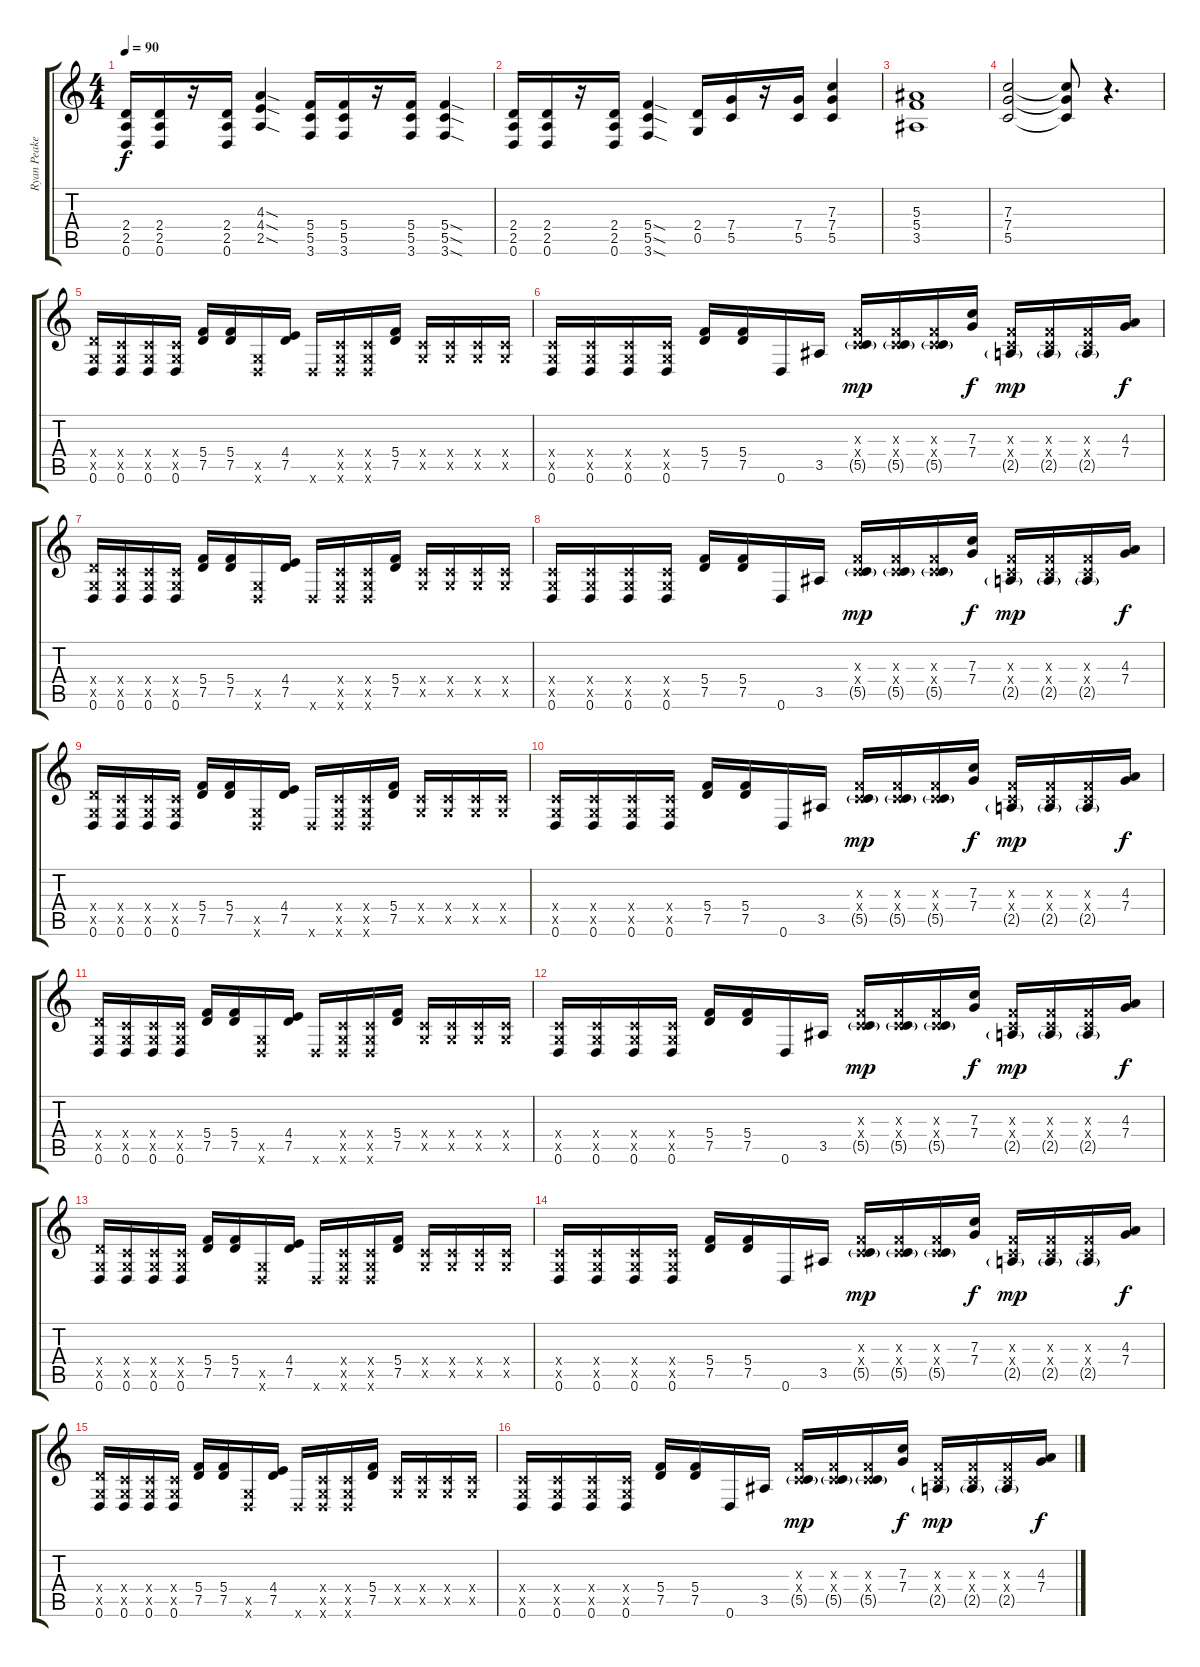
\track ("Ryan Peake (guitar)" "Ryan Peake") {instrument distortionguitar}
\staff {score tabs}
\tuning (D4 A3 F3 C3 G2 D2) {hide}
\ts (4 4)
\tempo 90
\clef g2
\ks c
(2.4 2.5 0.6).16{dy f} (2.4 2.5 0.6).16 r.16 (2.4 2.5 0.6).16 (4.3{sod} 4.4{sod} 2.5{sod}).4 (5.4 5.5 3.6).16 (5.4 5.5 3.6).16 r.16 (5.4 5.5 3.6).16 (5.4{sod} 5.5{sod} 3.6{sod}).4 |
(2.4 2.5 0.6).16 (2.4 2.5 0.6).16 r.16 (2.4 2.5 0.6).16 (5.4{sod} 5.5{sod} 3.6{sod}).4 (2.4 0.5).16 (7.4 5.5).16 r.16 (7.4 5.5).16 (7.3 7.4 5.5).4 |
(5.3 5.4 3.5).1 |
(7.3 7.4 5.5).2 (7.3{t} 7.4{t} 5.5{t}).8 r.4{d} |
(2.4{x} 0.5{x} 0.6).16 (0.4{x} 0.5{x} 0.6).16 (0.4{x} 0.5{x} 0.6).16 (0.4{x} 0.5{x} 0.6).16 (5.4 7.5).16 (5.4 7.5).16 (0.5{x} 0.6{x}).16 (4.4 7.5).16 0.6{x}.16 (0.4{x} 0.5{x} 0.6{x}).16 (0.4{x} 0.5{x} 0.6{x}).16 (5.4 7.5).16 (0.4{x} 0.5{x}).16 (0.4{x} 0.5{x}).16 (0.4{x} 0.5{x}).16 (0.4{x} 0.5{x}).16 |
(0.4{x} 0.5{x} 0.6).16 (0.4{x} 0.5{x} 0.6).16 (0.4{x} 0.5{x} 0.6).16 (0.4{x} 0.5{x} 0.6).16 (5.4 7.5).16 (5.4 7.5).16 0.6.16 3.5.16 (0.3{x} 0.4{x} 5.5{g}).16{dy mp} (0.3{x} 0.4{x} 5.5{g}).16 (0.3{x} 0.4{x} 5.5{g}).16 (7.3 7.4).16{dy f} (0.3{x} 0.4{x} 2.5{g}).16{dy mp} (0.3{x} 0.4{x} 2.5{g}).16 (0.3{x} 0.4{x} 2.5{g}).16 (4.3 7.4).16{dy f} |
(2.4{x} 0.5{x} 0.6).16 (0.4{x} 0.5{x} 0.6).16 (0.4{x} 0.5{x} 0.6).16 (0.4{x} 0.5{x} 0.6).16 (5.4 7.5).16 (5.4 7.5).16 (0.5{x} 0.6{x}).16 (4.4 7.5).16 0.6{x}.16 (0.4{x} 0.5{x} 0.6{x}).16 (0.4{x} 0.5{x} 0.6{x}).16 (5.4 7.5).16 (0.4{x} 0.5{x}).16 (0.4{x} 0.5{x}).16 (0.4{x} 0.5{x}).16 (0.4{x} 0.5{x}).16 |
(0.4{x} 0.5{x} 0.6).16 (0.4{x} 0.5{x} 0.6).16 (0.4{x} 0.5{x} 0.6).16 (0.4{x} 0.5{x} 0.6).16 (5.4 7.5).16 (5.4 7.5).16 0.6.16 3.5.16 (0.3{x} 0.4{x} 5.5{g}).16{dy mp} (0.3{x} 0.4{x} 5.5{g}).16 (0.3{x} 0.4{x} 5.5{g}).16 (7.3 7.4).16{dy f} (0.3{x} 0.4{x} 2.5{g}).16{dy mp} (0.3{x} 0.4{x} 2.5{g}).16 (0.3{x} 0.4{x} 2.5{g}).16 (4.3 7.4).16{dy f} |
(2.4{x} 0.5{x} 0.6).16 (0.4{x} 0.5{x} 0.6).16 (0.4{x} 0.5{x} 0.6).16 (0.4{x} 0.5{x} 0.6).16 (5.4 7.5).16 (5.4 7.5).16 (0.5{x} 0.6{x}).16 (4.4 7.5).16 0.6{x}.16 (0.4{x} 0.5{x} 0.6{x}).16 (0.4{x} 0.5{x} 0.6{x}).16 (5.4 7.5).16 (0.4{x} 0.5{x}).16 (0.4{x} 0.5{x}).16 (0.4{x} 0.5{x}).16 (0.4{x} 0.5{x}).16 |
(0.4{x} 0.5{x} 0.6).16 (0.4{x} 0.5{x} 0.6).16 (0.4{x} 0.5{x} 0.6).16 (0.4{x} 0.5{x} 0.6).16 (5.4 7.5).16 (5.4 7.5).16 0.6.16 3.5.16 (0.3{x} 0.4{x} 5.5{g}).16{dy mp} (0.3{x} 0.4{x} 5.5{g}).16 (0.3{x} 0.4{x} 5.5{g}).16 (7.3 7.4).16{dy f} (0.3{x} 0.4{x} 2.5{g}).16{dy mp} (0.3{x} 0.4{x} 2.5{g}).16 (0.3{x} 0.4{x} 2.5{g}).16 (4.3 7.4).16{dy f} |
(2.4{x} 0.5{x} 0.6).16 (0.4{x} 0.5{x} 0.6).16 (0.4{x} 0.5{x} 0.6).16 (0.4{x} 0.5{x} 0.6).16 (5.4 7.5).16 (5.4 7.5).16 (0.5{x} 0.6{x}).16 (4.4 7.5).16 0.6{x}.16 (0.4{x} 0.5{x} 0.6{x}).16 (0.4{x} 0.5{x} 0.6{x}).16 (5.4 7.5).16 (0.4{x} 0.5{x}).16 (0.4{x} 0.5{x}).16 (0.4{x} 0.5{x}).16 (0.4{x} 0.5{x}).16 |
(0.4{x} 0.5{x} 0.6).16 (0.4{x} 0.5{x} 0.6).16 (0.4{x} 0.5{x} 0.6).16 (0.4{x} 0.5{x} 0.6).16 (5.4 7.5).16 (5.4 7.5).16 0.6.16 3.5.16 (0.3{x} 0.4{x} 5.5{g}).16{dy mp} (0.3{x} 0.4{x} 5.5{g}).16 (0.3{x} 0.4{x} 5.5{g}).16 (7.3 7.4).16{dy f} (0.3{x} 0.4{x} 2.5{g}).16{dy mp} (0.3{x} 0.4{x} 2.5{g}).16 (0.3{x} 0.4{x} 2.5{g}).16 (4.3 7.4).16{dy f} |
(2.4{x} 0.5{x} 0.6).16 (0.4{x} 0.5{x} 0.6).16 (0.4{x} 0.5{x} 0.6).16 (0.4{x} 0.5{x} 0.6).16 (5.4 7.5).16 (5.4 7.5).16 (0.5{x} 0.6{x}).16 (4.4 7.5).16 0.6{x}.16 (0.4{x} 0.5{x} 0.6{x}).16 (0.4{x} 0.5{x} 0.6{x}).16 (5.4 7.5).16 (0.4{x} 0.5{x}).16 (0.4{x} 0.5{x}).16 (0.4{x} 0.5{x}).16 (0.4{x} 0.5{x}).16 |
(0.4{x} 0.5{x} 0.6).16 (0.4{x} 0.5{x} 0.6).16 (0.4{x} 0.5{x} 0.6).16 (0.4{x} 0.5{x} 0.6).16 (5.4 7.5).16 (5.4 7.5).16 0.6.16 3.5.16 (0.3{x} 0.4{x} 5.5{g}).16{dy mp} (0.3{x} 0.4{x} 5.5{g}).16 (0.3{x} 0.4{x} 5.5{g}).16 (7.3 7.4).16{dy f} (0.3{x} 0.4{x} 2.5{g}).16{dy mp} (0.3{x} 0.4{x} 2.5{g}).16 (0.3{x} 0.4{x} 2.5{g}).16 (4.3 7.4).16{dy f} |
(2.4{x} 0.5{x} 0.6).16 (0.4{x} 0.5{x} 0.6).16 (0.4{x} 0.5{x} 0.6).16 (0.4{x} 0.5{x} 0.6).16 (5.4 7.5).16 (5.4 7.5).16 (0.5{x} 0.6{x}).16 (4.4 7.5).16 0.6{x}.16 (0.4{x} 0.5{x} 0.6{x}).16 (0.4{x} 0.5{x} 0.6{x}).16 (5.4 7.5).16 (0.4{x} 0.5{x}).16 (0.4{x} 0.5{x}).16 (0.4{x} 0.5{x}).16 (0.4{x} 0.5{x}).16 |
(0.4{x} 0.5{x} 0.6).16 (0.4{x} 0.5{x} 0.6).16 (0.4{x} 0.5{x} 0.6).16 (0.4{x} 0.5{x} 0.6).16 (5.4 7.5).16 (5.4 7.5).16 0.6.16 3.5.16 (0.3{x} 0.4{x} 5.5{g}).16{dy mp} (0.3{x} 0.4{x} 5.5{g}).16 (0.3{x} 0.4{x} 5.5{g}).16 (7.3 7.4).16{dy f} (0.3{x} 0.4{x} 2.5{g}).16{dy mp} (0.3{x} 0.4{x} 2.5{g}).16 (0.3{x} 0.4{x} 2.5{g}).16 (4.3 7.4).16{dy f}
